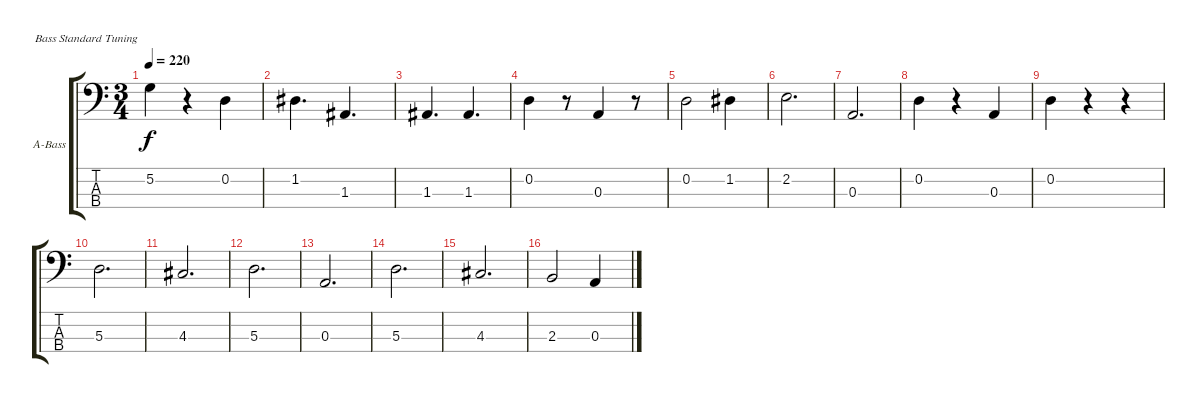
\defaultSystemsLayout 4
\bracketExtendMode groupsimilarinstruments
\firstSystemTrackNameOrientation horizontal
\otherSystemsTrackNameOrientation horizontal
\track ("Acoustic Bass" "A-Bass") {instrument acousticbass}
\staff {score tabs}
\tuning (G2 D2 A1 E1)
\ts (3 4)
\tempo 220
\clef f4
\ks c
5.2.4{dy f} r.4 0.2.4 |
1.2.4{d} 1.3.4{d} |
1.3.4{d} 1.3.4{d} |
0.2.4 r.8 0.3.4 r.8 |
0.2.2 1.2.4 |
2.2.2{d} |
0.3.2{d} |
0.2.4 r.4 0.3.4 |
0.2.4 r.4 r.4 |
5.3.2{d} |
4.3.2{d} |
5.3.2{d} |
0.3.2{d} |
5.3.2{d} |
4.3.2{d} |
2.3.2 0.3.4
